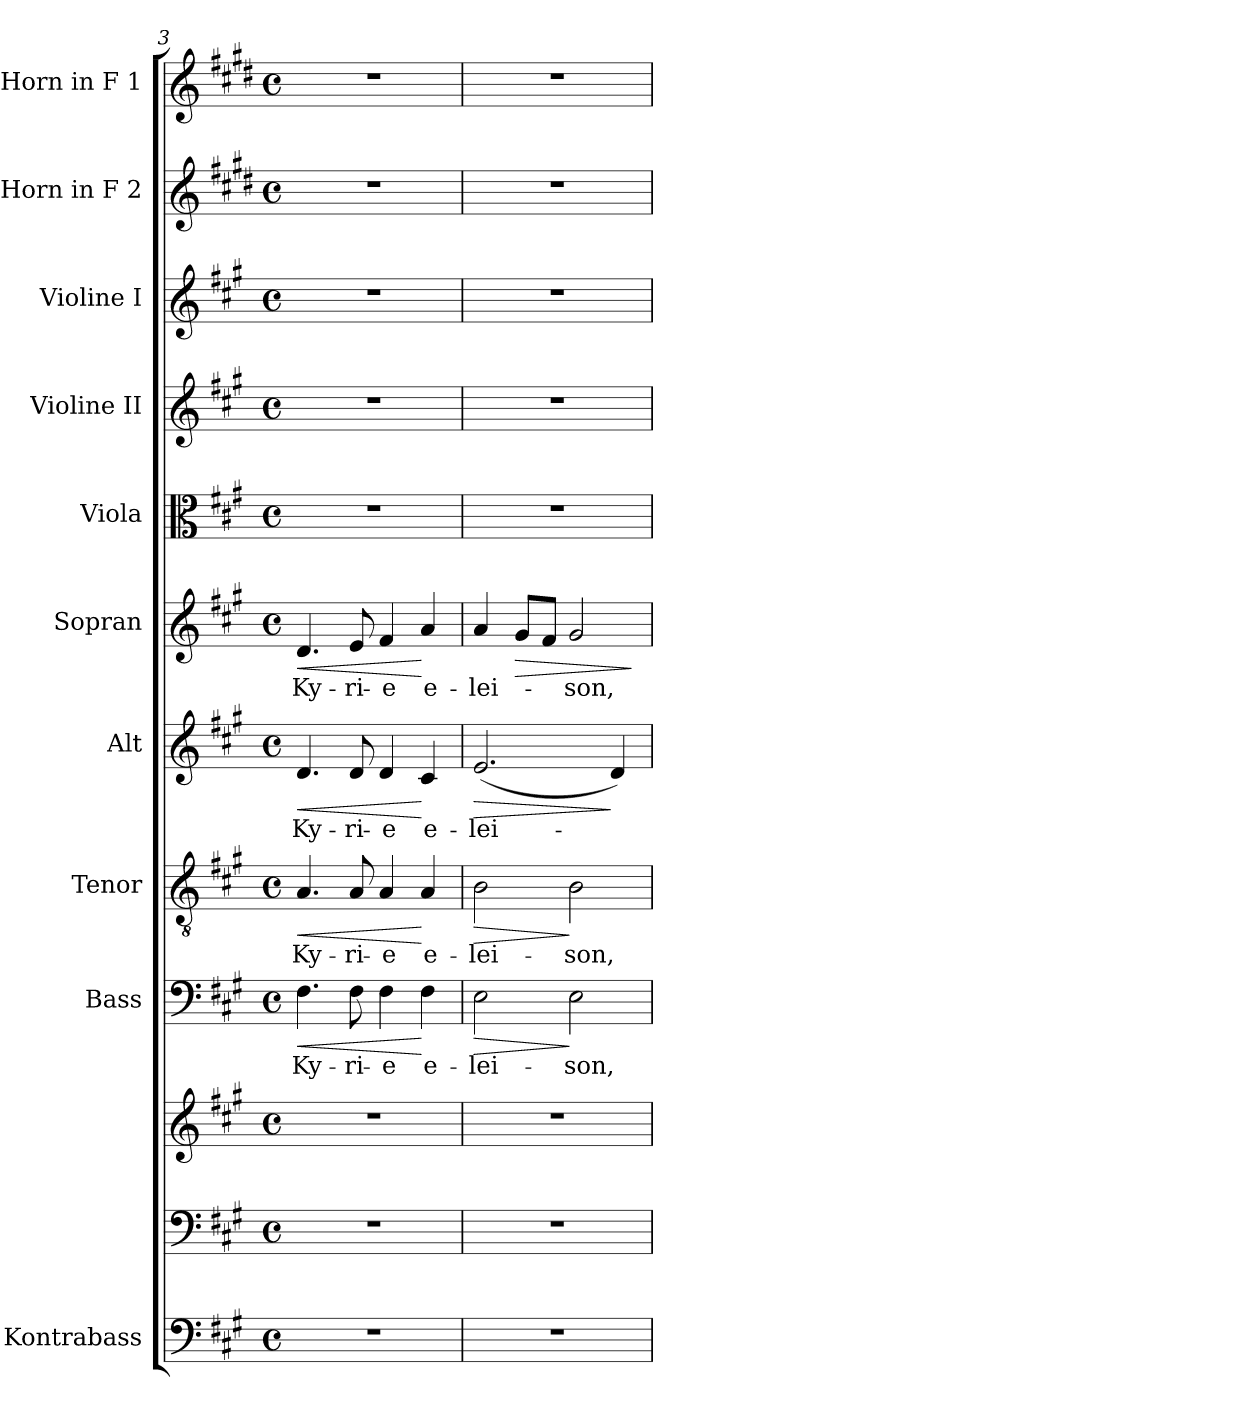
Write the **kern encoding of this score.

**kern	**kern	**kern	**kern	**text	**dynam	**kern	**text	**dynam	**kern	**text	**dynam	**kern	**text	**dynam	**kern	**kern	**kern	**kern	**kern
*part11	*part10	*part10	*part9	*part9	*part9	*part8	*part8	*part8	*part7	*part7	*part7	*part6	*part6	*part6	*part5	*part4	*part3	*part2	*part1
*staff12	*staff11	*staff10	*staff9	*staff9	*staff9	*staff8	*staff8	*staff8	*staff7	*staff7	*staff7	*staff6	*staff6	*staff6	*staff5	*staff4	*staff3	*staff2	*staff1
*I"Kontrabass	*	*	*I"Bass	*	*	*I"Tenor	*	*	*I"Alt	*	*	*I"Sopran	*	*	*I"Viola	*I"Violine II	*I"Violine I	*I"Horn in F 2	*I"Horn in F 1
*I'Kb.	*	*	*I'B.	*	*	*I'T.	*	*	*I'A.	*	*	*I'S.	*	*	*I'Vla.	*I'Vl. II	*I'Vl. I	*	*
*clefF4	*clefF4	*clefG2	*clefF4	*	*	*clefGv2	*	*	*clefG2	*	*	*clefG2	*	*	*clefC3	*clefG2	*clefG2	*clefG2	*clefG2
*ITrd7c12	*	*	*	*	*	*	*	*	*	*	*	*	*	*	*	*	*	*ITrd4c7	*ITrd4c7
*k[f#c#g#]	*k[f#c#g#]	*k[f#c#g#]	*k[f#c#g#]	*	*	*k[f#c#g#]	*	*	*k[f#c#g#]	*	*	*k[f#c#g#]	*	*	*k[f#c#g#]	*k[f#c#g#]	*k[f#c#g#]	*k[f#c#g#]	*k[f#c#g#]
*A:	*A:	*A:	*A:	*	*	*A:	*	*	*A:	*	*	*A:	*	*	*A:	*A:	*A:	*A:	*A:
*M4/4	*M4/4	*M4/4	*M4/4	*	*	*M4/4	*	*	*M4/4	*	*	*M4/4	*	*	*M4/4	*M4/4	*M4/4	*M4/4	*M4/4
*met(c)	*met(c)	*met(c)	*met(c)	*	*	*met(c)	*	*	*met(c)	*	*	*met(c)	*	*	*met(c)	*met(c)	*met(c)	*met(c)	*met(c)
=3	=3	=3	=3	=3	=3	=3	=3	=3	=3	=3	=3	=3	=3	=3	=3	=3	=3	=3	=3
!	!	!	!	!LO:LY:b	!LO:HP:b	!	!LO:LY:b	!LO:HP:b	!	!LO:LY:b	!LO:HP:b	!	!LO:LY:b	!LO:HP:b	!	!	!	!	!
1r	1r	1r	4.F#\	Ky-	<	4.A/	Ky-	<	4.d/	Ky-	<	4.d/	Ky-	<	1r	1r	1r	1r	1r
!	!	!	!	!LO:LY:b	!	!	!LO:LY:b	!	!	!LO:LY:b	!	!	!LO:LY:b	!	!	!	!	!	!
.	.	.	8F#\	-ri-	.	8A/	-ri-	.	8d/	-ri-	.	8e/	-ri-	.	.	.	.	.	.
!	!	!	!	!LO:LY:b	!	!	!LO:LY:b	!	!	!LO:LY:b	!	!	!LO:LY:b	!	!	!	!	!	!
.	.	.	4F#\	-e	.	4A/	-e	.	4d/	-e	.	4f#/	-e	.	.	.	.	.	.
!	!	!	!	!LO:LY:b	!	!	!LO:LY:b	!	!	!LO:LY:b	!	!	!LO:LY:b	!	!	!	!	!	!
.	.	.	4F#\	e-	[	4A/	e-	[	4c#/	e-	[	4a/	e-	[	.	.	.	.	.
=4	=4	=4	=4	=4	=4	=4	=4	=4	=4	=4	=4	=4	=4	=4	=4	=4	=4	=4	=4
!	!	!	!	!LO:LY:b	!LO:HP:b	!	!LO:LY:b	!LO:HP:b	!	!LO:LY:b	!LO:HP:b	!	!LO:LY:b	!	!	!	!	!	!
1r	1r	1r	2E\	-lei-	>	2B\	-lei-	>	(<2.e/	-lei-	>	4a/	-lei-	.	1r	1r	1r	1r	1r
!	!	!	!	!	!	!	!	!	!	!	!	!	!	!LO:HP:b	!	!	!	!	!
.	.	.	.	.	.	.	.	.	.	.	.	8g#/L	.	>	.	.	.	.	.
.	.	.	.	.	.	.	.	.	.	.	.	8f#/J	.	.	.	.	.	.	.
!	!	!	!	!LO:LY:b	!	!	!LO:LY:b	!	!	!	!	!	!LO:LY:b	!	!	!	!	!	!
.	.	.	2E\	-son,	]	2B\	-son,	]	.	.	.	2g#/	-son,	.	.	.	.	.	.
.	.	.	.	.	.	.	.	.	4d/)	.	]	.	.	.	.	.	.	.	.
.	.	.	.	.	.	.	.	.	.	.	.	.	.	]	.	.	.	.	.
=	=	=	=	=	=	=	=	=	=	=	=	=	=	=	=	=	=	=	=
*-	*-	*-	*-	*-	*-	*-	*-	*-	*-	*-	*-	*-	*-	*-	*-	*-	*-	*-	*-
